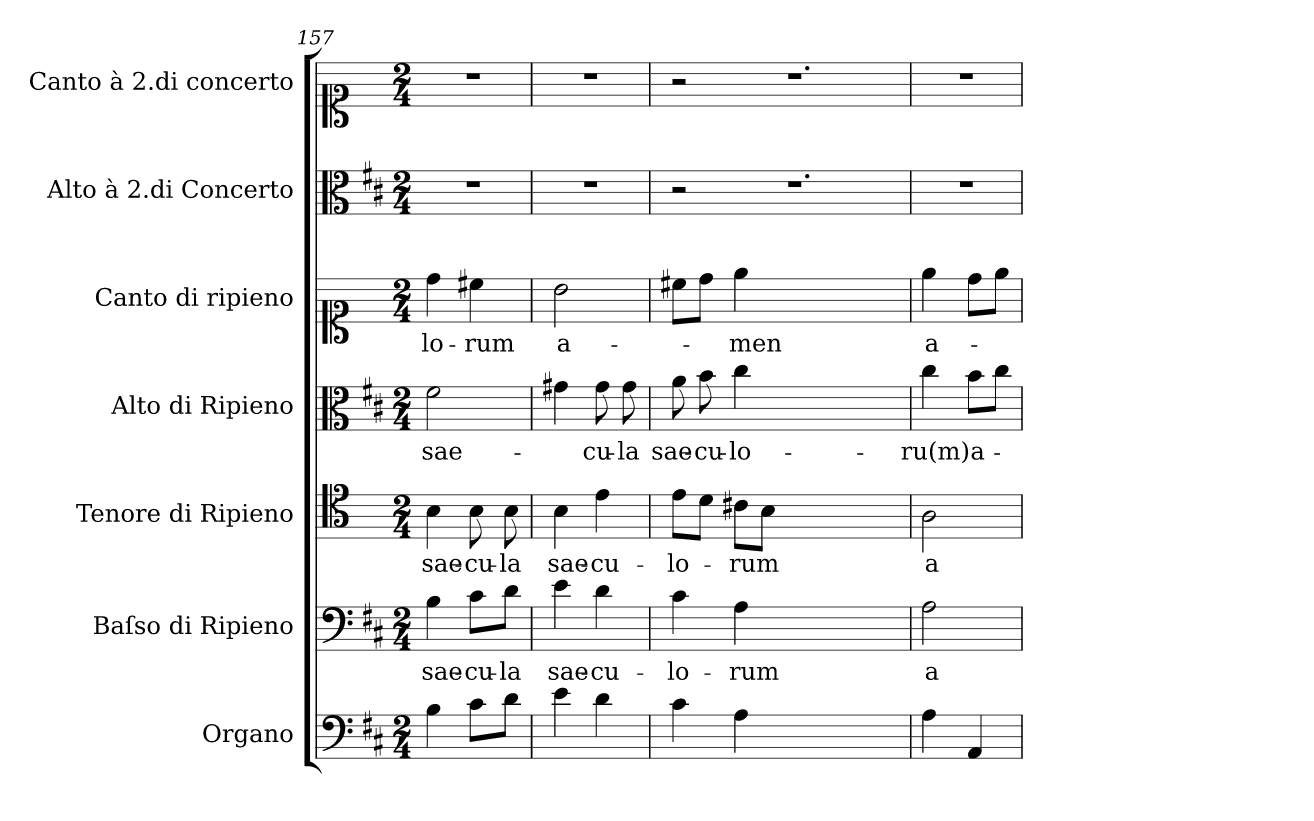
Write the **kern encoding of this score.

**kern	**kern	**text	**kern	**text	**kern	**text	**kern	**text	**kern	**kern
*part7	*part6	*part6	*part5	*part5	*part4	*part4	*part3	*part3	*part2	*part1
*staff7	*staff6	*staff6	*staff5	*staff5	*staff4	*staff4	*staff3	*staff3	*staff2	*staff1
*I"Organo	*I"Baſso di Ripieno	*	*I"Tenore di Ripieno	*	*I"Alto di Ripieno	*	*I"Canto di ripieno	*	*I"Alto à 2.di Concerto	*I"Canto à 2.di concerto
*I'org	*I'B rip	*	*I'T rip	*	*I'A rip	*	*	*	*I'A conc	*
*clefF4	*clefF4	*	*clefC4	*	*clefC3	*	*clefC1	*	*clefC3	*clefC1
*k[f#c#]	*k[f#c#]	*	*k[]	*	*k[f#c#]	*	*k[]	*	*k[f#c#]	*k[]
*M2/4	*M2/4	*	*M2/4	*	*M2/4	*	*M2/4	*	*M2/4	*M2/4
=157	=157	=157	=157	=157	=157	=157	=157	=157	=157	=157
4B\	4B\	sae-	4B\	sae-	2f#\	sae-	4dd\	-lo-	2r	2r
8c#\L	8c#\L	-cu-	8B\	-cu-	.	.	4cc#\	-rum	.	.
8d\J	8d\J	-la	8B\	-la	.	.	.	.	.	.
=158	=158	=158	=158	=158	=158	=158	=158	=158	=158	=158
4e\	4e\	sae-	4B\	sae-	4g#X\	.	2b\	a-	2re	2rb
4d\	4d\	-cu-	4e\	-cu-	8g#\	-cu-	.	.	.	.
.	.	.	.	.	8g#\	-la	.	.	.	.
=159	=159	=159	=159	=159	=159	=159	=159	=159	=159	=159
4c#\	4c#\	-lo-	8e\L	-lo-	8a\	sae-	8cc#\L	.	2r	2r
.	.	.	8d\J	.	8b\	-cu-	8dd\J	.	.	.
4A\	4A\	-rum	8c#\L	-rum	4cc#\	-lo-	4ee\	-men	.	.
.	.	.	8B\J	.	.	.	.	.	.	.
1.ryy	1.ryy	.	1.ryy	.	1.ryy	.	1.ryy	.	1.re	1.rb
=160	=160	=160	=160	=160	=160	=160	=160	=160	=160	=160
4A\	2A\	a-	2A\	a-	4cc#\	-ru(m)	4ee\	a-	2r	2r
4AA/	.	.	.	.	8b\L	a-	8dd\L	.	.	.
.	.	.	.	.	8cc#\J	.	8ee\J	.	.	.
=	=	=	=	=	=	=	=	=	=	=
*-	*-	*-	*-	*-	*-	*-	*-	*-	*-	*-
